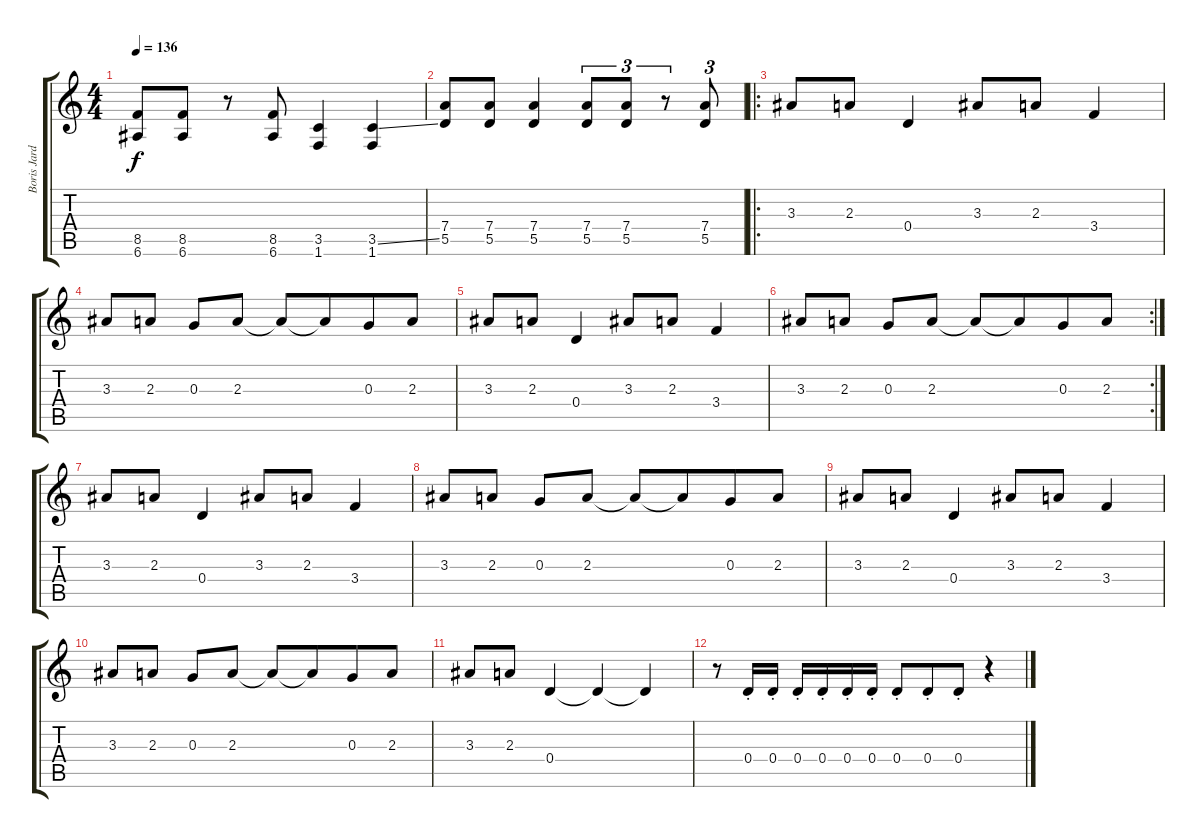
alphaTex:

\track ("Boris Jardel" "Boris Jard") {instrument overdrivenguitar}
\staff {score tabs}
\tuning (E4 B3 G3 D3 A2 E2) {hide}
\ts (4 4)
\tempo 136
\clef g2
\ks c
(8.5 6.6).8{dy f} (8.5 6.6).8 r.8 (8.5 6.6).8 (3.5 1.6).4 (3.5{ss} 1.6).4 |
(7.4 5.5).8 (7.4 5.5).8 (7.4 5.5).4 (7.4 5.5).8{tu (3 2)} (7.4 5.5).8{tu (3 2)} r.8{tu (3 2)} (7.4 5.5).8{tu (3 2)} |
\ro
3.3.8 2.3.8 0.4.4 3.3.8 2.3.8 3.4.4 |
3.3.8 2.3.8 0.3.8 2.3.8 2.3{t}.8 2.3{t}.8{beam merge} 0.3.8 2.3.8 |
3.3.8 2.3.8 0.4.4 3.3.8 2.3.8 3.4.4 |
\rc 2
3.3.8 2.3.8 0.3.8 2.3.8 2.3{t}.8 2.3{t}.8{beam merge} 0.3.8 2.3.8 |
3.3.8 2.3.8 0.4.4 3.3.8 2.3.8 3.4.4 |
3.3.8 2.3.8 0.3.8 2.3.8 2.3{t}.8 2.3{t}.8{beam merge} 0.3.8 2.3.8 |
3.3.8 2.3.8 0.4.4 3.3.8 2.3.8 3.4.4 |
3.3.8 2.3.8 0.3.8 2.3.8 2.3{t}.8 2.3{t}.8{beam merge} 0.3.8 2.3.8 |
3.3.8 2.3.8 0.4.4 0.4{t}.4 0.4{t}.4 |
r.8 0.4{st}.16 0.4{st}.16 0.4{st}.16 0.4{st}.16 0.4{st}.16 0.4{st}.16 0.4{st}.8 0.4{st}.8{beam merge} 0.4{st}.8 r.4
